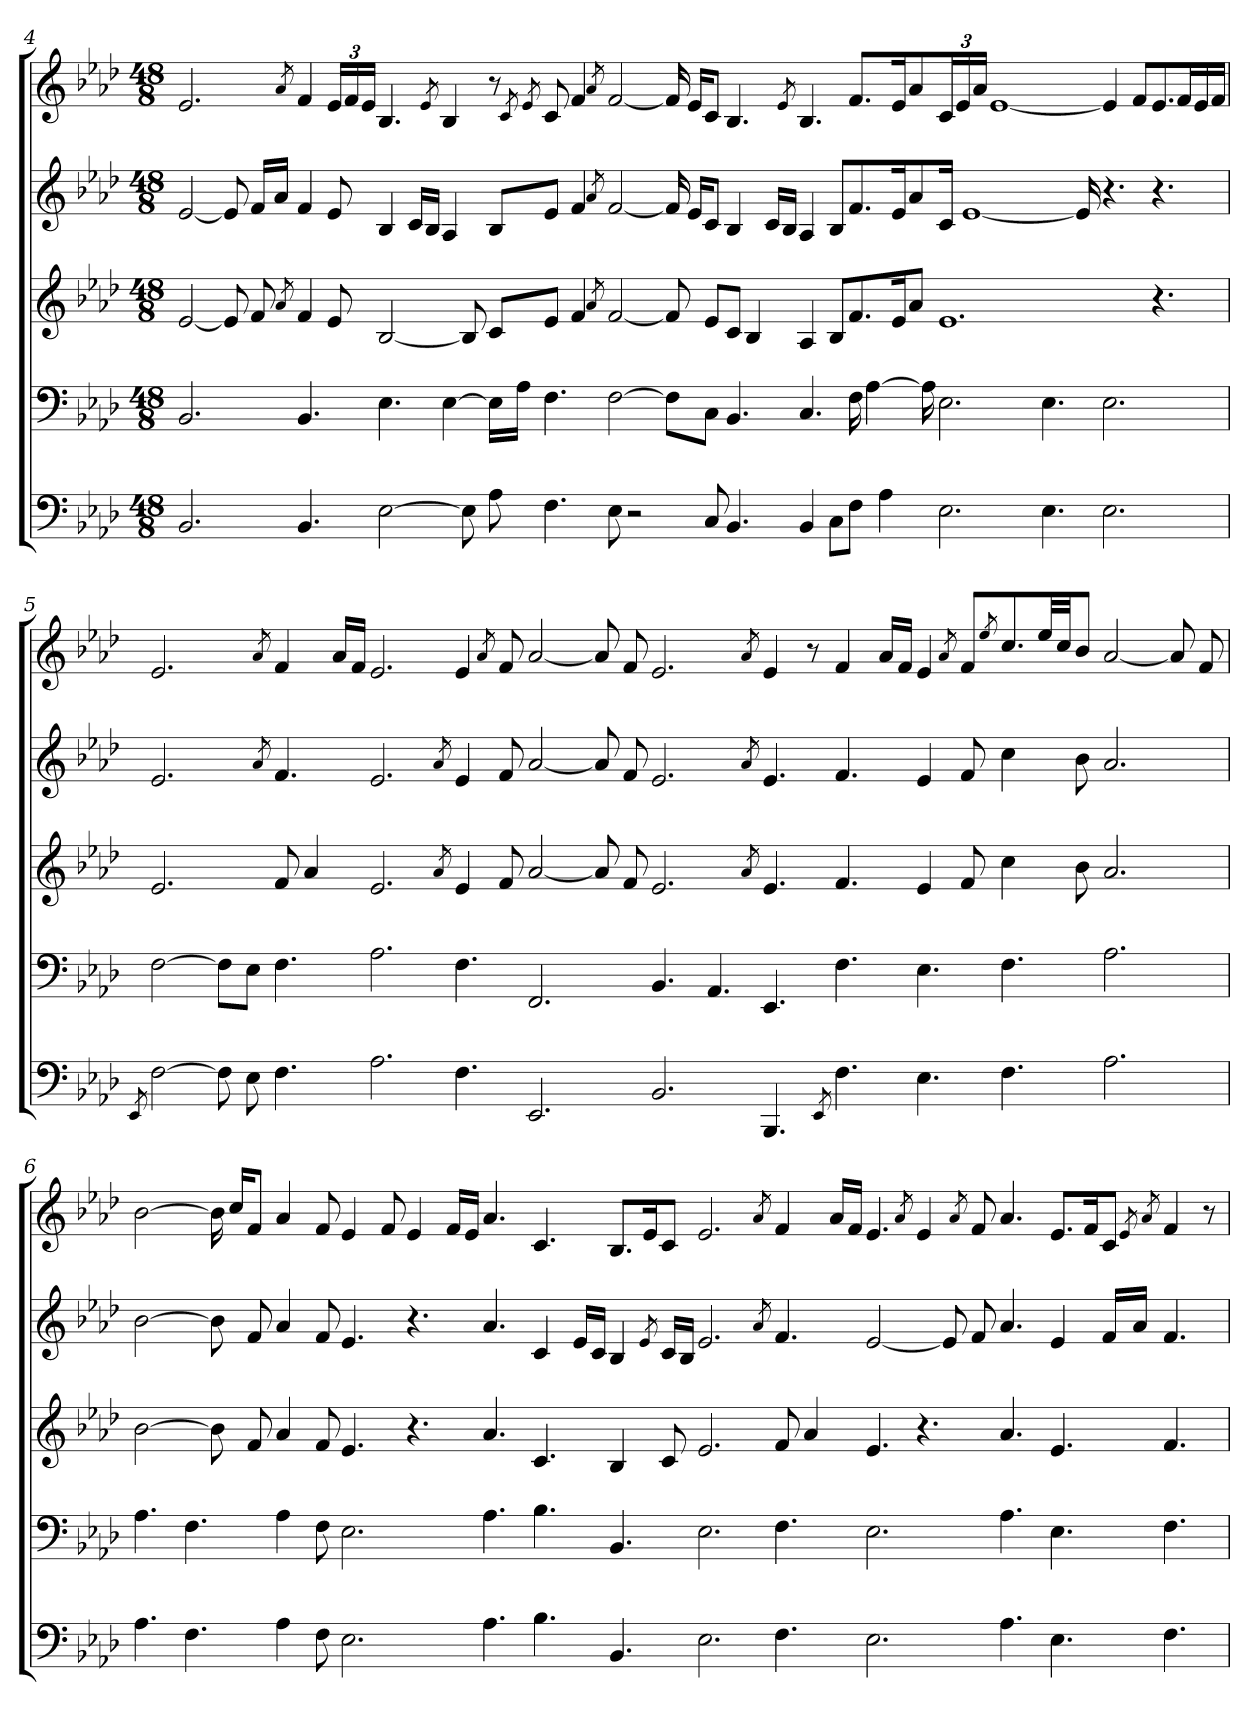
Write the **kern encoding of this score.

**kern	**kern	**kern	**kern	**kern
*part5	*part4	*part3	*part2	*part1
*staff5	*staff4	*staff3	*staff2	*staff1
*clefF4	*clefF4	*clefG2	*clefG2	*clefG2
*k[b-e-a-d-]	*k[b-e-a-d-]	*k[b-e-a-d-]	*k[b-e-a-d-]	*k[b-e-a-d-]
*M48/8	*M48/8	*M48/8	*M48/8	*M48/8
=4	=4	=4	=4	=4
2.BB-	2.BB-	[2e-	[2e-	2.e-
.	.	8e-]	8e-]	.
.	.	8f	16f/LL	.
.	.	.	16a-/JJ	.
.	.	8qa-	.	8qa-
4.BB-	4.BB-	4f	4f	4f
.	.	8e-	8e-	24e-/LL
.	.	.	.	24f/
.	.	.	.	24e-/JJ
[2E-	4.E-	[2B-	4B-	4.B-
.	.	.	16c/LL	.
.	.	.	16B-/JJ	.
.	.	.	.	8qe-
.	[4E-	.	4A-	4B-
8E-]	.	8B-]	.	.
8A-	16E-\LL]	8c/L	8B-/L	8r
.	16A-\JJ	.	.	.
.	.	.	.	8qc
.	.	.	.	8qe-
4.F	4.F	8e-/J	8e-/J	8c
.	.	4f	4f	4f
.	.	8qa-	8qa-	8qa-
8E-	[2F	[2f	[2f	[2f
2r	.	.	.	.
.	8F\L]	8f]	16f]	16f]
.	.	.	16e-/KL	16e-/KL
8C	8C\J	8e-/L	8c/J	8c/J
4.BB-	4.BB-	8c/J	4B-	4.B-
.	.	4B-	.	.
.	.	.	16c/LL	.
.	.	.	16B-/JJ	.
.	.	.	.	8qe-
4BB-	4.C	4A-	4A-	4.B-
8C\L	.	8B-/L	8B-/L	.
8F\J	16F	8.f/	8.f/	8.f/L
.	[4A-	.	.	.
4A-	.	.	.	.
.	.	16e-/K	16e-/K	16e-/K
.	.	8a-/J	8a-/	8a-/
.	16A-]	.	.	.
2.E-	2.E-	1.e-	16c/Jk	24c/L
.	.	.	.	24e-/
.	.	.	[1e-	.
.	.	.	.	24a-/JJ
.	.	.	.	[1e-
4.E-	4.E-	.	.	.
.	.	.	16e-]	.
2.E-	2.E-	.	4.r	4e-]
.	.	.	.	8f/L
.	.	4.r	4.r	8.e-/
.	.	.	.	16f/L
.	.	.	.	16e-/
.	.	.	.	16f/JJ
=5	=5	=5	=5	=5
8qEE-	.	.	.	.
[2F	[2F	2.e-	2.e-	2.e-
8F]	8F\L]	.	.	.
8E-	8E-\J	.	.	.
.	.	.	8qa-	8qa-
4.F	4.F	8f	4.f	4f
.	.	4a-	.	.
.	.	.	.	16a-/LL
.	.	.	.	16f/JJ
2.A-	2.A-	2.e-	2.e-	2.e-
.	.	8qa-	8qa-	.
4.F	4.F	4e-	4e-	4e-
.	.	.	.	8qa-
.	.	8f	8f	8f
2.EE-	2.FF	[2a-	[2a-	[2a-
.	.	8a-]	8a-]	8a-]
.	.	8f	8f	8f
2.BB-	4.BB-	2.e-	2.e-	2.e-
.	4.AA-	.	.	.
.	.	8qa-	8qa-	8qa-
4.BBB-	4.EE-	4.e-	4.e-	4e-
.	.	.	.	8r
8qEE-	.	.	.	.
4.F	4.F	4.f	4.f	4f
.	.	.	.	16a-/LL
.	.	.	.	16f/JJ
4.E-	4.E-	4e-	4e-	4e-
.	.	.	.	8qa-
.	.	8f	8f	8f/L
.	.	.	.	8qee-/
4.F	4.F	4cc	4cc	8.cc/
.	.	.	.	32ee-/LL
.	.	.	.	32cc/JJ
.	.	8b-	8b-	8b-/J
2.A-	2.A-	2.a-	2.a-	[2a-
.	.	.	.	8a-]
.	.	.	.	8f
=6	=6	=6	=6	=6
4.A-	4.A-	[2b-	[2b-	[2b-
4.F	4.F	.	.	.
.	.	8b-]	8b-]	16b-]
.	.	.	.	16cc/KL
.	.	8f	8f	8f/J
4A-	4A-	4a-	4a-	4a-
8F	8F	8f	8f	8f
2.E-	2.E-	4.e-	4.e-	4e-
.	.	.	.	8f
.	.	4.r	4.r	4e-
.	.	.	.	16f/LL
.	.	.	.	16e-/JJ
4.A-	4.A-	4.a-	4.a-	4.a-
4.B-	4.B-	4.c	4c	4.c
.	.	.	16e-/LL	.
.	.	.	16c/JJ	.
4.BB-	4.BB-	4B-	4B-	8.B-/L
.	.	.	.	16e-/K
.	.	.	8qe-	.
.	.	8c	16c/LL	8c/J
.	.	.	16B-/JJ	.
2.E-	2.E-	2.e-	2.e-	2.e-
.	.	.	8qa-	8qa-
4.F	4.F	8f	4.f	4f
.	.	4a-	.	.
.	.	.	.	16a-/LL
.	.	.	.	16f/JJ
2.E-	2.E-	4.e-	[2e-	4.e-
.	.	.	.	8qa-
.	.	4.r	.	4e-
.	.	.	8e-]	.
.	.	.	.	8qa-
.	.	.	8f	8f
4.A-	4.A-	4.a-	4.a-	4.a-
4.E-	4.E-	4.e-	4e-	8.e-/L
.	.	.	.	16f/K
.	.	.	16f/LL	8c/J
.	.	.	16a-/JJ	.
.	.	.	.	8qe-
.	.	.	.	8qa-
4.F	4.F	4.f	4.f	4f
.	.	.	.	8r
=	=	=	=	=
*-	*-	*-	*-	*-
